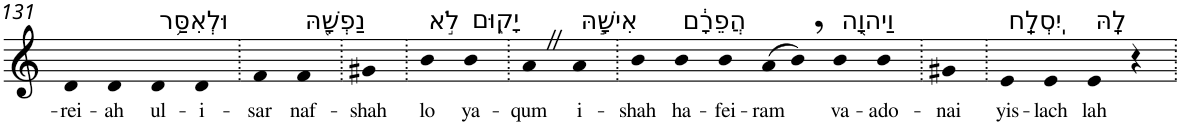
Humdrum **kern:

**kern	**text
*part1	*part1
*staff1	*staff1
*I"Piano	*
*I'Pno	*
!!LO:PB:g=z
*clefG2	*
*k[]	*
=131	=131
!	!LO:LY:b
4d	-rei-
!	!LO:LY:b
4d	-ah
!LO:TX:a:t=וּלְאִסַּ֥ר	!
!	!LO:LY:b
4d	ul-
!	!LO:LY:b
4d	-i-
=132.	=132.
!	!LO:LY:b
4f	-sar
!LO:TX:a:t=נַפְשָׁ֖הּ	!
!	!LO:LY:b
4f	naf-
=133.	=133.
!	!LO:LY:b
4g#X	-shah
=134.	=134.
!LO:TX:a:t=לֹ֣א	!
!	!LO:LY:b
4b	lo
!LO:TX:a:t=יָק֑וּם	!
!	!LO:LY:b
4b	ya-
=135.	=135.
!	!LO:LY:b
4aZ	-qum
!LO:TX:a:t=אִישָׁ֣הּ	!
!	!LO:LY:b
4a	i-
=136.	=136.
!	!LO:LY:b
4b	-shah
!LO:TX:a:t=הֲפֵרָ֔ם	!
!	!LO:LY:b
4b	ha-
!	!LO:LY:b
4b	-fei-
!	!LO:LY:b
(>8a	-ram
8b,)	.
!LO:TX:a:t=וַיהוָ֖ה	!
!	!LO:LY:b
4b	va-
!	!LO:LY:b
4b	-ado-
=137.	=137.
!	!LO:LY:b
4g#X	-nai
=138.	=138.
!LO:TX:a:t=יִֽסְלַֽח	!
!	!LO:LY:b
4e	yis-
!	!LO:LY:b
4e	-lach
!LO:TX:a:t=לָֽהּ	!
!	!LO:LY:b
4e	lah
4r	.
=.	=.
*-	*-
